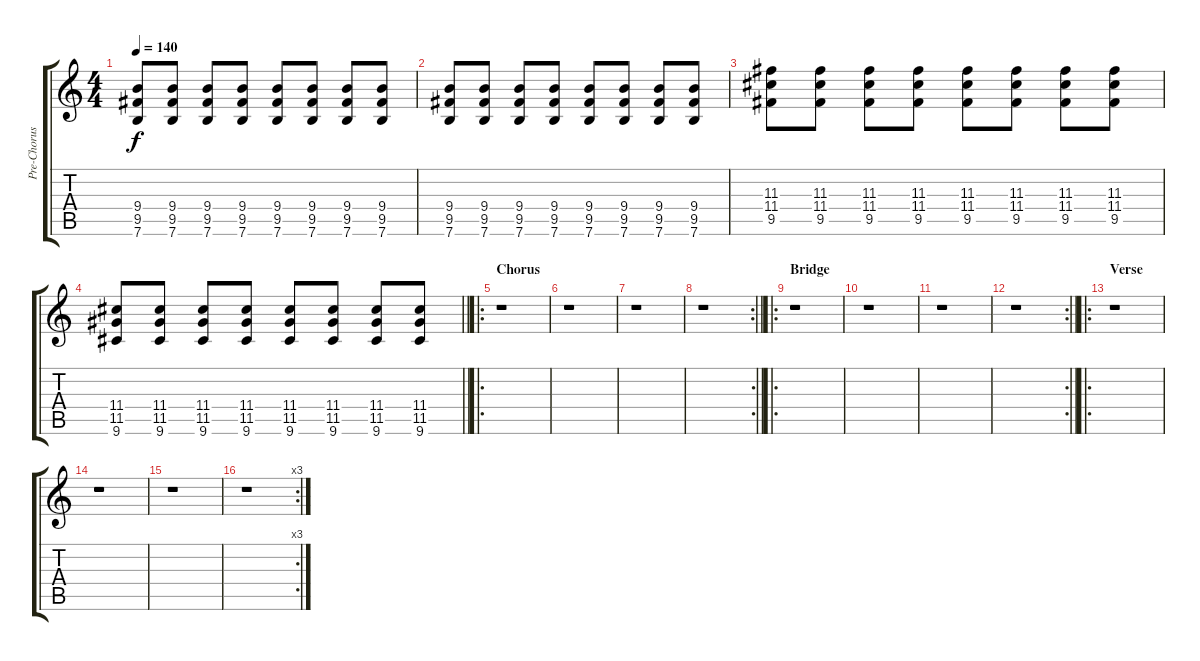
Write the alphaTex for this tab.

\track ("Pre-Chorus/Outro Guitar" "Pre-Chorus") {instrument overdrivenguitar}
\staff {score tabs}
\tuning (E4 B3 G3 D3 A2 E2) {hide}
\ts (4 4)
\tempo 140
\clef g2
\ks c
(9.4 9.5 7.6).8{dy f} (9.4 9.5 7.6).8 (9.4 9.5 7.6).8 (9.4 9.5 7.6).8 (9.4 9.5 7.6).8 (9.4 9.5 7.6).8 (9.4 9.5 7.6).8 (9.4 9.5 7.6).8 |
(9.4 9.5 7.6).8 (9.4 9.5 7.6).8 (9.4 9.5 7.6).8 (9.4 9.5 7.6).8 (9.4 9.5 7.6).8 (9.4 9.5 7.6).8 (9.4 9.5 7.6).8 (9.4 9.5 7.6).8 |
(11.3 11.4 9.5).8 (11.3 11.4 9.5).8 (11.3 11.4 9.5).8 (11.3 11.4 9.5).8 (11.3 11.4 9.5).8 (11.3 11.4 9.5).8 (11.3 11.4 9.5).8 (11.3 11.4 9.5).8 |
\barLineRight lightlight
(11.4 11.5 9.6).8 (11.4 11.5 9.6).8 (11.4 11.5 9.6).8 (11.4 11.5 9.6).8 (11.4 11.5 9.6).8 (11.4 11.5 9.6).8 (11.4 11.5 9.6).8 (11.4 11.5 9.6).8 |
\ro
\section ("" "Chorus")
r.1 |
r.1 |
r.1 |
\rc 2
\barLineRight lightlight
r.1 |
\ro
\section ("" "Bridge")
r.1 |
r.1 |
r.1 |
\rc 2
\barLineRight lightlight
r.1 |
\ro
\section ("" "Verse")
r.1 |
r.1 |
r.1 |
\rc 3
r.1
